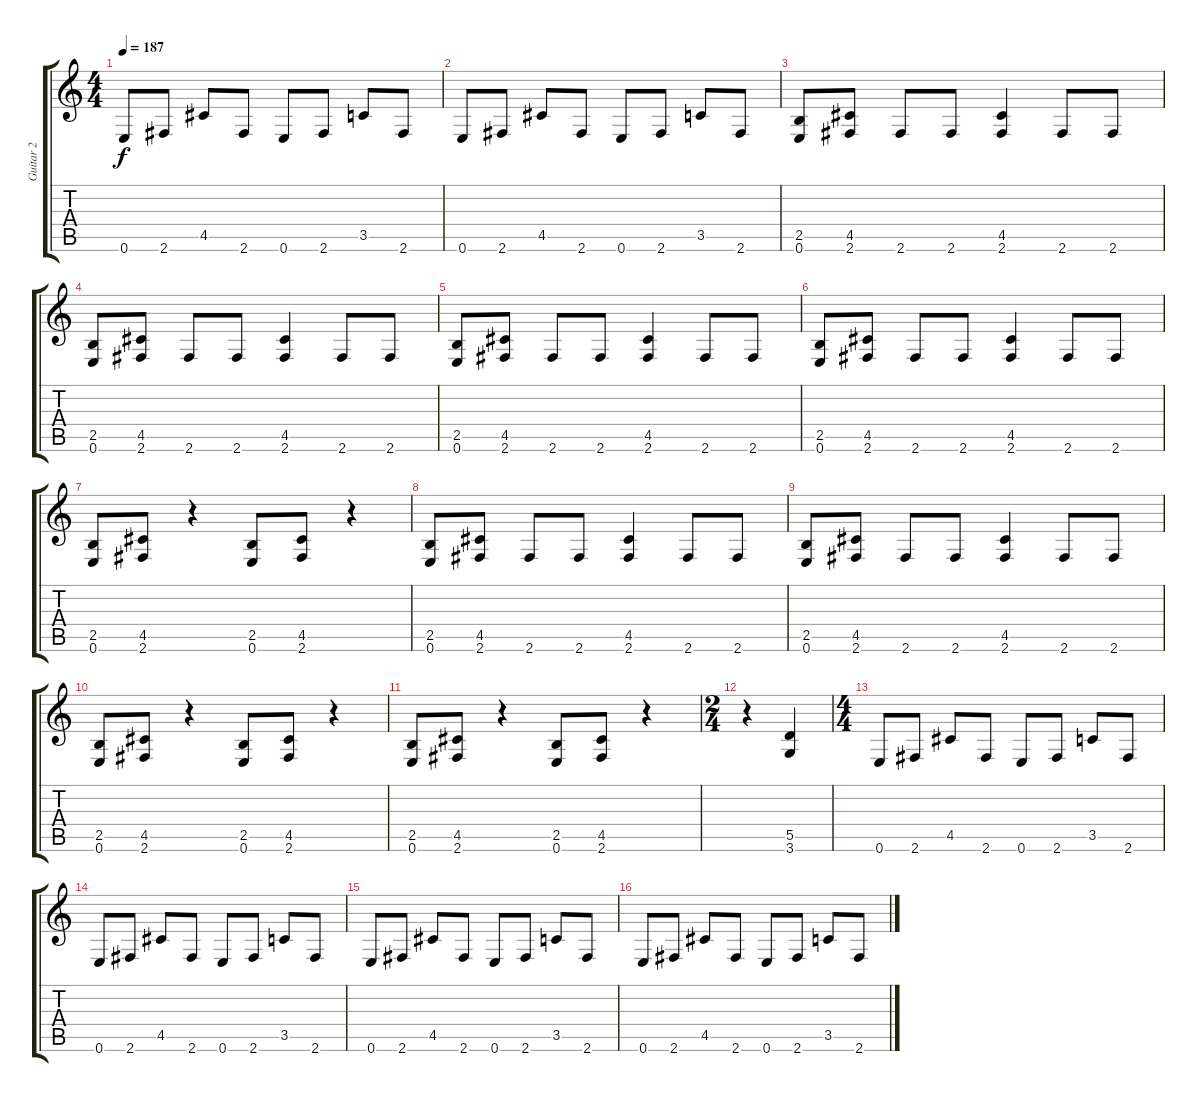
\track ("Guitar 2" "Guitar 2") {instrument distortionguitar}
\staff {score tabs}
\tuning (E4 B3 G3 D3 A2 E2) {hide}
\ts (4 4)
\tempo 187
\clef g2
\ks c
0.6.8{dy f} 2.6.8 4.5.8 2.6.8 0.6.8 2.6.8 3.5.8 2.6.8 |
0.6.8 2.6.8 4.5.8 2.6.8 0.6.8 2.6.8 3.5.8 2.6.8 |
(2.5 0.6).8 (4.5 2.6).8 2.6.8 2.6.8 (4.5 2.6).4 2.6.8 2.6.8 |
(2.5 0.6).8 (4.5 2.6).8 2.6.8 2.6.8 (4.5 2.6).4 2.6.8 2.6.8 |
(2.5 0.6).8 (4.5 2.6).8 2.6.8 2.6.8 (4.5 2.6).4 2.6.8 2.6.8 |
(2.5 0.6).8 (4.5 2.6).8 2.6.8 2.6.8 (4.5 2.6).4 2.6.8 2.6.8 |
(2.5 0.6).8 (4.5 2.6).8 r.4 (2.5 0.6).8 (4.5 2.6).8 r.4 |
(2.5 0.6).8 (4.5 2.6).8 2.6.8 2.6.8 (4.5 2.6).4 2.6.8 2.6.8 |
(2.5 0.6).8 (4.5 2.6).8 2.6.8 2.6.8 (4.5 2.6).4 2.6.8 2.6.8 |
(2.5 0.6).8 (4.5 2.6).8 r.4 (2.5 0.6).8 (4.5 2.6).8 r.4 |
(2.5 0.6).8 (4.5 2.6).8 r.4 (2.5 0.6).8 (4.5 2.6).8 r.4 |
\ts (2 4)
r.4 (5.5 3.6).4 |
\ts (4 4)
0.6.8 2.6.8 4.5.8 2.6.8 0.6.8 2.6.8 3.5.8 2.6.8 |
0.6.8 2.6.8 4.5.8 2.6.8 0.6.8 2.6.8 3.5.8 2.6.8 |
0.6.8 2.6.8 4.5.8 2.6.8 0.6.8 2.6.8 3.5.8 2.6.8 |
0.6.8 2.6.8 4.5.8 2.6.8 0.6.8 2.6.8 3.5.8 2.6.8
